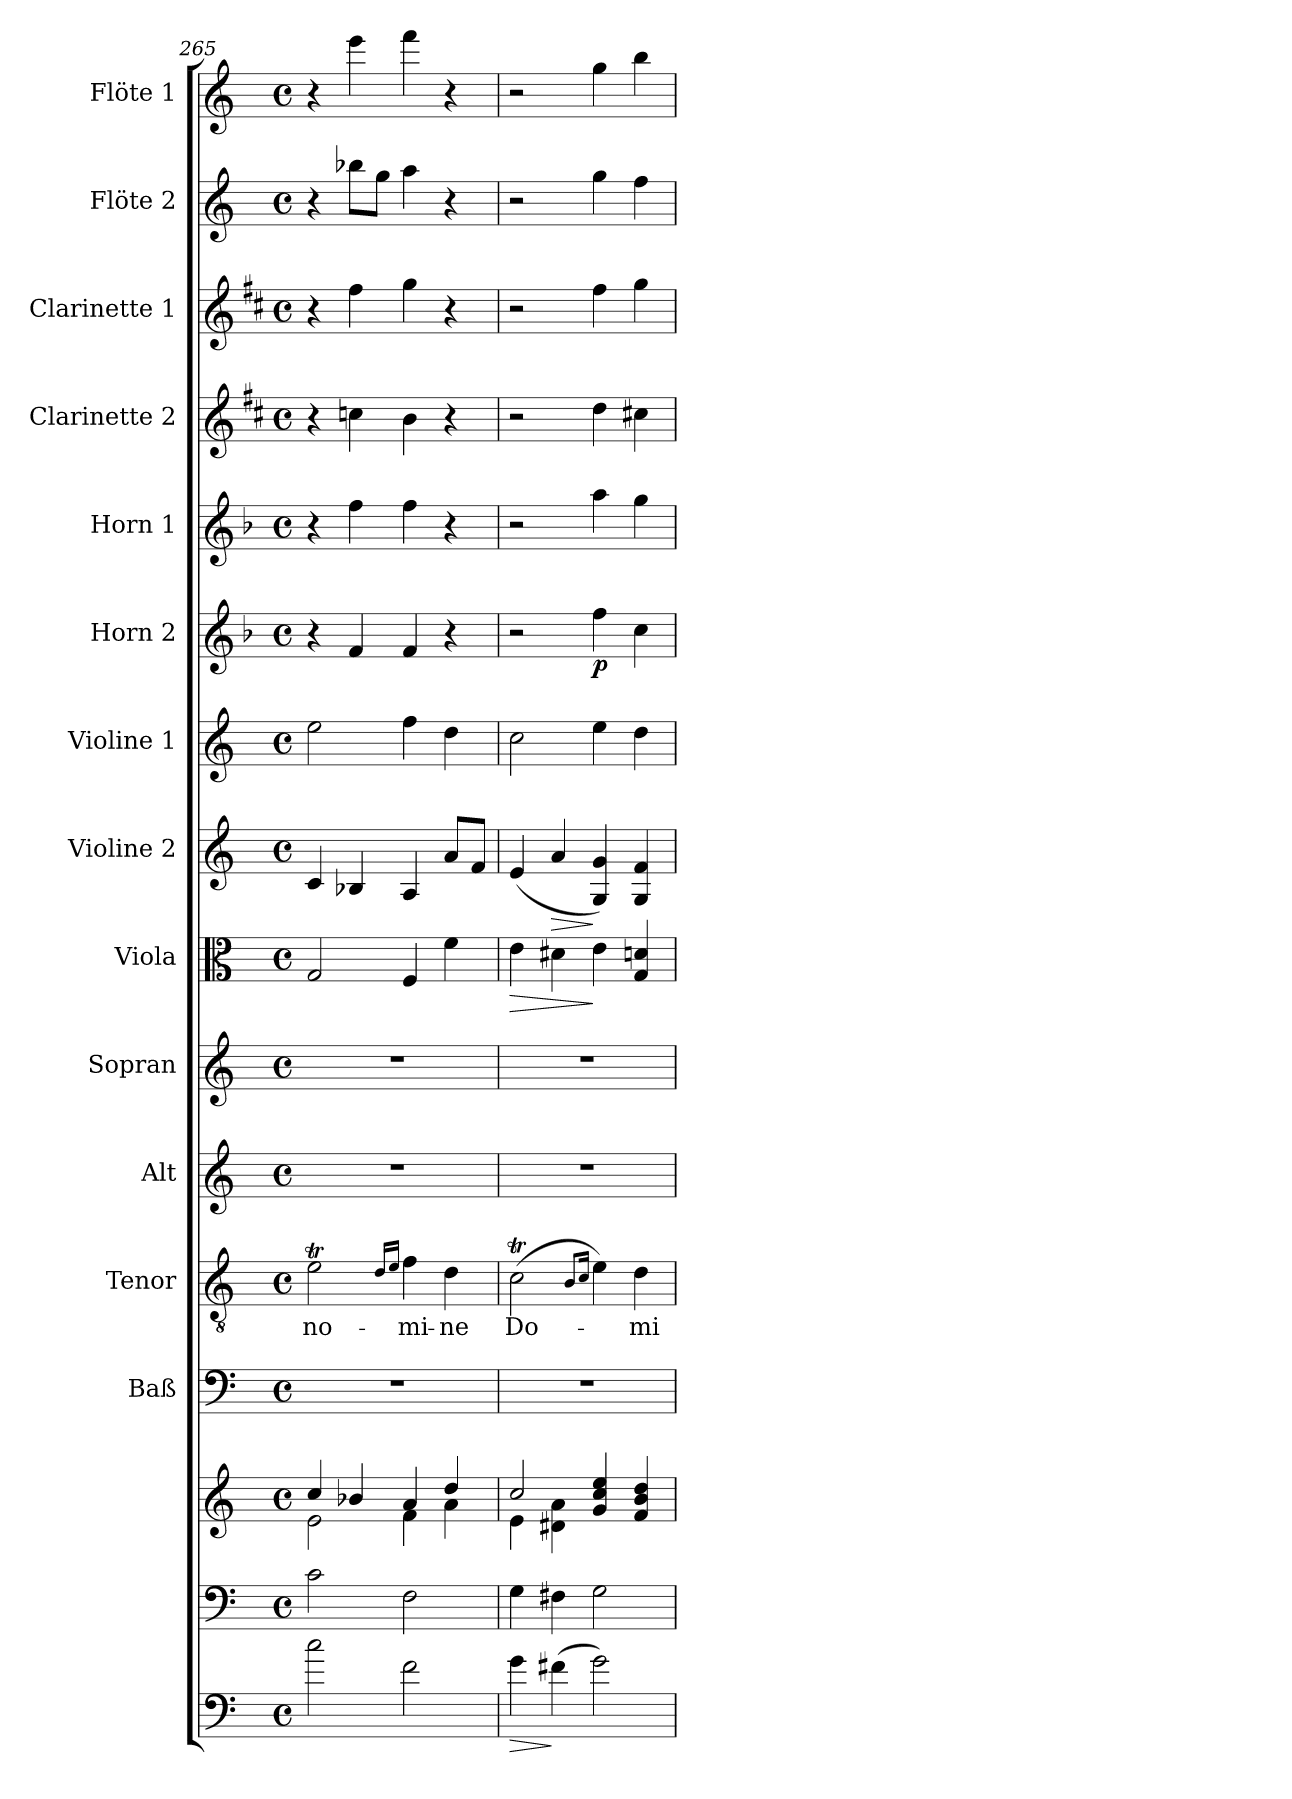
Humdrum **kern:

**kern	**dynam	**kern	**kern	**kern	**kern	**text	**kern	**kern	**kern	**dynam	**kern	**dynam	**kern	**kern	**dynam	**kern	**kern	**kern	**kern	**kern
*part15	*part15	*part14	*part14	*part13	*part12	*part12	*part11	*part10	*part9	*part9	*part8	*part8	*part7	*part6	*part6	*part5	*part4	*part3	*part2	*part1
*staff16	*staff16	*staff15	*staff14	*staff13	*staff12	*staff12	*staff11	*staff10	*staff9	*staff9	*staff8	*staff8	*staff7	*staff6	*staff6	*staff5	*staff4	*staff3	*staff2	*staff1
*	*	*	*	*I"Baß	*I"Tenor	*	*I"Alt	*I"Sopran	*I"Viola	*	*I"Violine 2	*	*I"Violine 1	*I"Horn 2	*	*I"Horn 1	*I"Clarinette 2	*I"Clarinette 1	*I"Flöte 2	*I"Flöte 1
*	*	*	*	*I'Baß	*I'Ten	*	*I'Alt	*I'Sop	*I'Vla.	*	*I'Vln. 2	*	*I'Vln. 1	*I'Hrn. 2	*	*I'Hrn. 1	*I'Cl. 2	*I'Cl. 1	*I'Fl. 2	*I'Fl. 1
*clefF4	*	*clefF4	*clefG2	*clefF4	*clefGv2	*	*clefG2	*clefG2	*clefC3	*	*clefG2	*	*clefG2	*clefG2	*	*clefG2	*clefG2	*clefG2	*clefG2	*clefG2
*ITrd7c12	*	*	*	*	*	*	*	*	*	*	*	*	*	*ITrd3c5	*	*ITrd3c5	*ITrd1c2	*ITrd1c2	*	*
*k[]	*	*k[]	*k[]	*k[]	*k[]	*	*k[]	*k[]	*k[]	*	*k[]	*	*k[]	*k[]	*	*k[]	*k[]	*k[]	*k[]	*k[]
*C:	*	*C:	*C:	*C:	*C:	*	*C:	*C:	*C:	*	*C:	*	*C:	*C:	*	*C:	*C:	*C:	*C:	*C:
*M4/4	*	*M4/4	*M4/4	*M4/4	*M4/4	*	*M4/4	*M4/4	*M4/4	*	*M4/4	*	*M4/4	*M4/4	*	*M4/4	*M4/4	*M4/4	*M4/4	*M4/4
*met(c)	*	*met(c)	*met(c)	*met(c)	*met(c)	*	*met(c)	*met(c)	*met(c)	*	*met(c)	*	*met(c)	*met(c)	*	*met(c)	*met(c)	*met(c)	*met(c)	*met(c)
=265	=265	=265	=265	=265	=265	=265	=265	=265	=265	=265	=265	=265	=265	=265	=265	=265	=265	=265	=265	=265
*	*	*	*^	*	*	*	*	*	*	*	*	*	*	*	*	*	*	*	*	*
!	!	!	!	!	!	!	!LO:LY:b	!	!	!	!	!	!	!	!	!	!	!	!	!	!
2c\	.	2c\	4cc/	2e\	1r	2et\	no-	1r	1r	2G/	.	4c/	.	2ee\	4r	.	4r	4r	4r	4r	4r
.	.	.	4b-X/	.	.	.	.	.	.	.	.	4B-X/	.	.	4c/	.	4cc\	4b-X\	4ee\	8bb-X\L	4eee\
.	.	.	.	.	.	.	.	.	.	.	.	.	.	.	.	.	.	.	.	8gg\J	.
.	.	.	.	.	.	16qd/LL	.	.	.	.	.	.	.	.	.	.	.	.	.	.	.
.	.	.	.	.	.	16qe/JJ	.	.	.	.	.	.	.	.	.	.	.	.	.	.	.
!	!	!	!	!	!	!	!LO:LY:b	!	!	!	!	!	!	!	!	!	!	!	!	!	!
2F\	.	2F\	4a/	4f\	.	4f\	-mi-	.	.	4F/	.	4A/	.	4ff\	4c/	.	4cc\	4a\	4ff\	4aa\	4fff\
!	!	!	!	!	!	!	!LO:LY:b	!	!	!	!	!	!	!	!	!	!	!	!	!	!
.	.	.	4dd/	4a\	.	4d\	-ne	.	.	4f\	.	8a/L	.	4dd\	4r	.	4r	4r	4r	4r	4r
.	.	.	.	.	.	.	.	.	.	.	.	8f/J	.	.	.	.	.	.	.	.	.
=266	=266	=266	=266	=266	=266	=266	=266	=266	=266	=266	=266	=266	=266	=266	=266	=266	=266	=266	=266	=266	=266
!	!LO:HP:b	!	!	!	!	!	!LO:LY:b	!	!	!	!LO:HP:b	!	!	!	!	!	!	!	!	!	!
4G\	>	4G\	2cc/	4e\	1r	(>2cT\	Do-	1r	1r	4e\	>	(<4e/	.	2cc\	2r	.	2r	2r	2r	2r	2r
!	!	!	!	!	!	!	!	!	!	!	!	!	!LO:HP:b	!	!	!	!	!	!	!	!
(>4F#X\	]	4F#X\	.	4d#X\ 4a\	.	.	.	.	.	4d#X\	.	4a/	>	.	.	.	.	.	.	.	.
.	.	.	.	.	.	8qB/L	.	.	.	.	.	.	.	.	.	.	.	.	.	.	.
.	.	.	.	.	.	16qc/Jk	.	.	.	.	.	.	.	.	.	.	.	.	.	.	.
!	!	!	!	!	!	!	!	!	!	!	!	!	!	!	!	!LO:DY:b	!	!	!	!	!
2G\)	.	2G\	4g/ 4cc/ 4ee/	2ryy	.	4e\)	.	.	.	4e\	]	4G/ 4g/)	]	4ee\	4cc\	p	4ee\	4cc\	4ee\	4gg\	4gg\
!	!	!	!	!	!	!	!LO:LY:b	!	!	!	!	!	!	!	!	!	!	!	!	!	!
.	.	.	4f/ 4b/ 4dd/	.	.	4d\	-mi-	.	.	4G/ 4dn/	.	4G/ 4f/	.	4dd\	4g\	.	4dd\	4bn\	4ff\	4ff\	4bb\
*	*	*	*v	*v	*	*	*	*	*	*	*	*	*	*	*	*	*	*	*	*	*
=	=	=	=	=	=	=	=	=	=	=	=	=	=	=	=	=	=	=	=	=
*-	*-	*-	*-	*-	*-	*-	*-	*-	*-	*-	*-	*-	*-	*-	*-	*-	*-	*-	*-	*-
